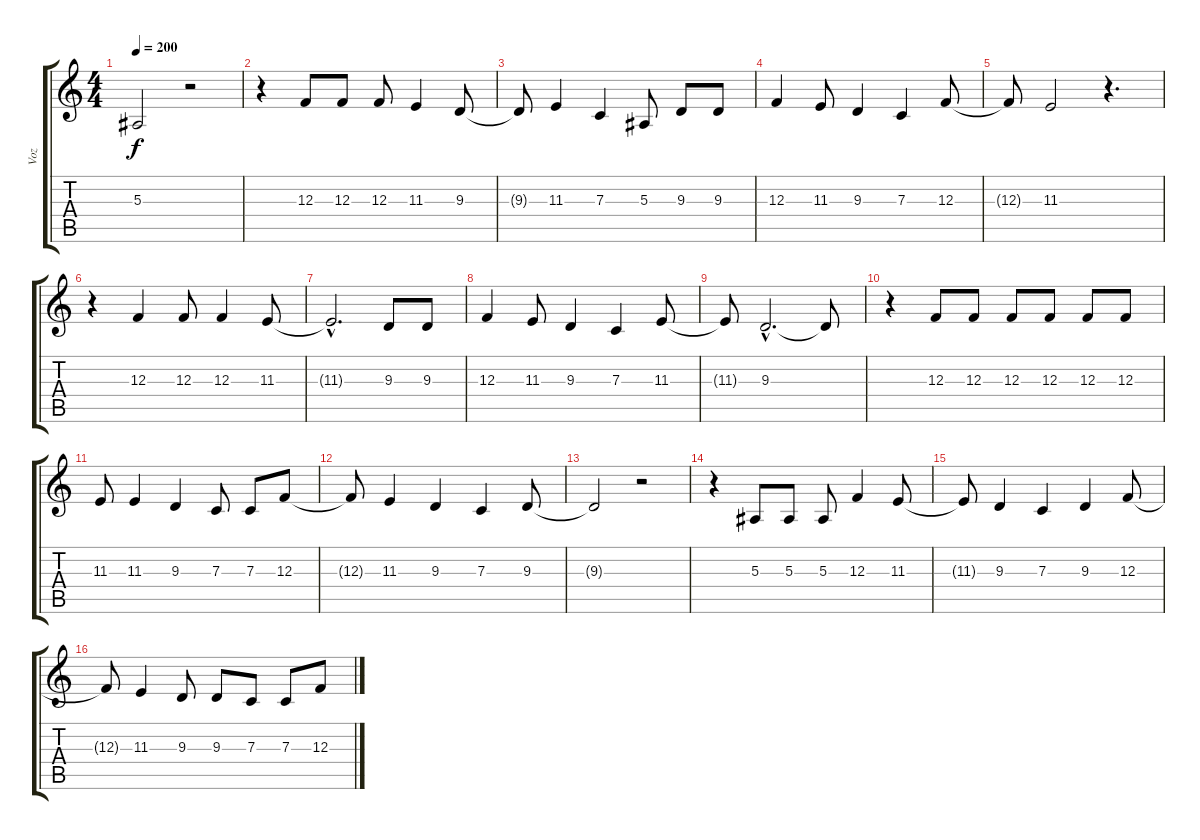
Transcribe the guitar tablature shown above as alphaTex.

\track ("Voz" "Voz") {instrument viola}
\staff {score tabs}
\tuning (D4 A3 F3 C3 G2 D2) {hide}
\ts (4 4)
\tempo 200
\clef g2
\ks c
5.3{t}.2{dy f} r.2 |
r.4 12.3.8 12.3.8 12.3.8 11.3.4 9.3.8 |
9.3{t}.8 11.3.4 7.3.4 5.3.8 9.3.8 9.3.8 |
12.3.4 11.3.8 9.3.4 7.3.4 12.3.8 |
12.3{t}.8 11.3.2 r.4{d} |
r.4 12.3.4 12.3.8 12.3.4 11.3.8 |
11.3{hac t}.2{d} 9.3.8 9.3.8 |
12.3.4 11.3.8 9.3.4 7.3.4 11.3.8 |
11.3{t}.8 9.3{hac}.2{d} 9.3{t}.8 |
r.4 12.3.8 12.3.8 12.3.8 12.3.8 12.3.8 12.3.8 |
11.3.8 11.3.4 9.3.4 7.3.8 7.3.8 12.3.8 |
12.3{t}.8 11.3.4 9.3.4 7.3.4 9.3.8 |
9.3{t}.2 r.2 |
r.4 5.3.8 5.3.8 5.3.8 12.3.4 11.3.8 |
11.3{t}.8 9.3.4 7.3.4 9.3.4 12.3.8 |
12.3{t}.8 11.3.4 9.3.8 9.3.8 7.3.8 7.3.8 12.3.8
